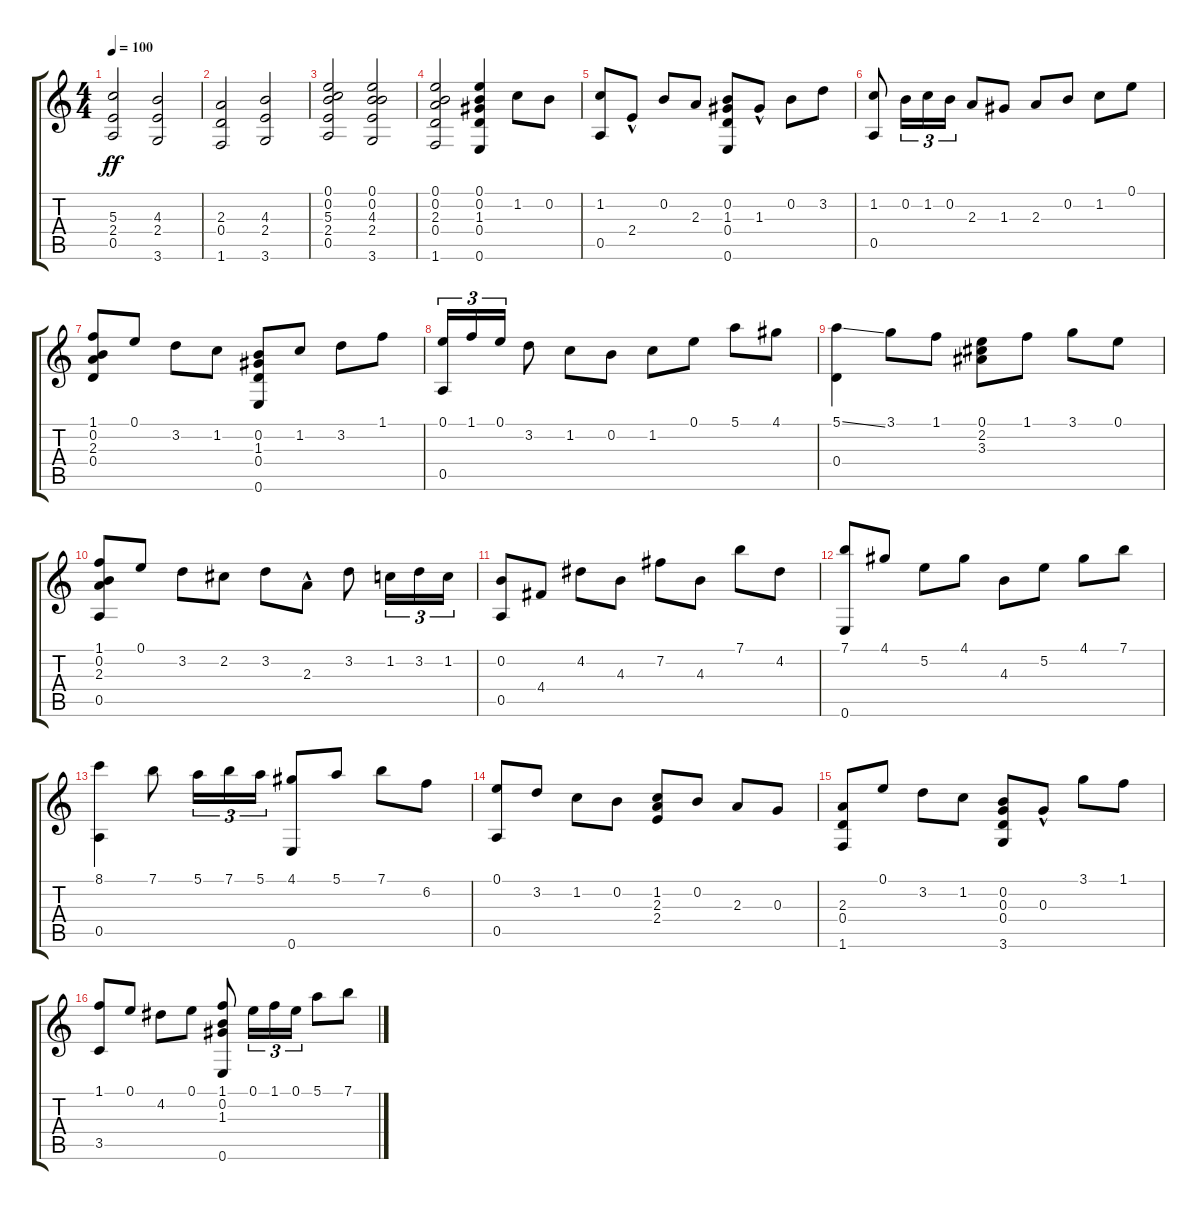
\track "" {instrument acousticguitarnylon}
\staff {score tabs}
\tuning (E4 B3 G3 D3 A2 E2) {hide}
\ts (4 4)
\tempo 100
\clef g2
\ks c
(5.3 2.4 0.5).2{dy ff instrument acousticguitarnylon} (4.3 2.4 3.6).2 |
(2.3 0.4 1.6).2 (4.3 2.4 3.6).2 |
(0.1 0.2 5.3 2.4 0.5).2 (0.1 0.2 4.3 2.4 3.6).2 |
(0.1 0.2 2.3 0.4 1.6).2 (0.1 0.2 1.3 0.4 0.6).4 1.2.8 0.2.8 |
(1.2 0.5).8 2.4{hac}.8 0.2.8 2.3.8 (0.2 1.3 0.4 0.6).8 1.3{hac}.8 0.2.8 3.2.8 |
(1.2 0.5).8 0.2.16{tu (3 2)} 1.2.16{tu (3 2)} 0.2.16{tu (3 2)} 2.3.8 1.3.8 2.3.8 0.2.8 1.2.8 0.1.8 |
(1.1 0.2 2.3 0.4).8 0.1.8 3.2.8 1.2.8 (0.2 1.3 0.4 0.6).8 1.2.8 3.2.8 1.1.8 |
(0.1 0.5).16{tu (3 2)} 1.1.16{tu (3 2)} 0.1.16{tu (3 2)} 3.2.8 1.2.8 0.2.8 1.2.8 0.1.8 5.1.8 4.1.8 |
(5.1{ss} 0.4).4 3.1.8 1.1.8 (0.1 2.2 3.3).8 1.1.8 3.1.8 0.1.8 |
(1.1 0.2 2.3 0.5).8 0.1.8 3.2.8 2.2.8 3.2.8 2.3{hac}.8 3.2.8 1.2.16{tu (3 2)} 3.2.16{tu (3 2)} 1.2.16{tu (3 2)} |
(0.2 0.5).8 4.4.8 4.2.8 4.3.8 7.2.8 4.3.8 7.1.8 4.2.8 |
(7.1 0.6).8 4.1.8 5.2.8 4.1.8 4.3.8 5.2.8 4.1.8 7.1.8 |
(8.1 0.5).4 7.1.8 5.1.16{tu (3 2)} 7.1.16{tu (3 2)} 5.1.16{tu (3 2)} (4.1 0.6).8 5.1.8 7.1.8 6.2.8 |
(0.1 0.5).8 3.2.8 1.2.8 0.2.8 (1.2 2.3 2.4).8 0.2.8 2.3.8 0.3.8 |
(2.3 0.4 1.6).8 0.1.8 3.2.8 1.2.8 (0.2 0.3 0.4 3.6).8 0.3{hac}.8 3.1.8 1.1.8 |
(1.1 3.5).8 0.1.8 4.2.8 0.1.8 (1.1 0.2 1.3 0.6).8 0.1.16{tu (3 2)} 1.1.16{tu (3 2)} 0.1.16{tu (3 2)} 5.1.8 7.1.8
